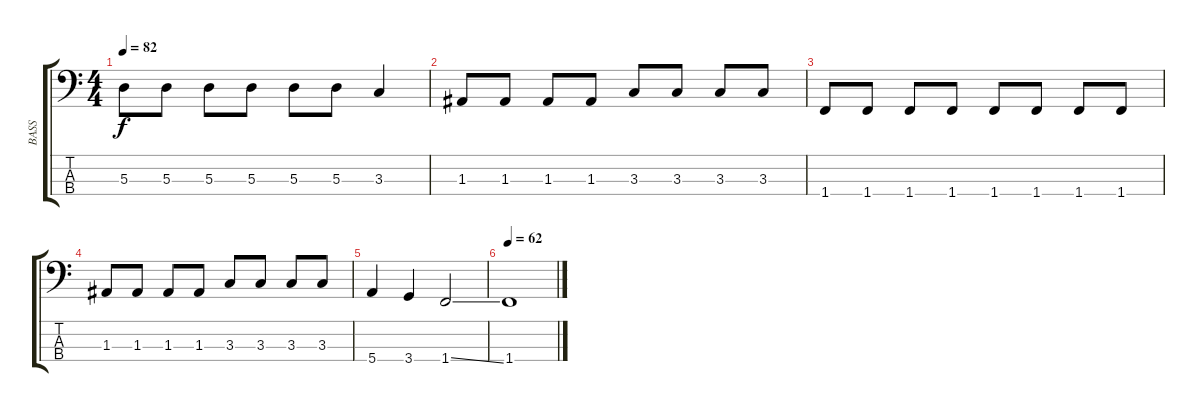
\track ("BASS" "BASS") {instrument electricbassfinger}
\staff {score tabs}
\tuning (G2 D2 A1 E1) {hide}
\ts (4 4)
\tempo 82
\clef f4
\ks c
5.3.8{dy f} 5.3.8 5.3.8 5.3.8 5.3.8 5.3.8 3.3.4 |
1.3.8 1.3.8 1.3.8 1.3.8 3.3.8 3.3.8 3.3.8 3.3.8 |
1.4.8 1.4.8 1.4.8 1.4.8 1.4.8 1.4.8 1.4.8 1.4.8 |
1.3.8 1.3.8 1.3.8 1.3.8 3.3.8 3.3.8 3.3.8 3.3.8 |
5.4.4 3.4.4 1.4{ss}.2 |
\tempo 62
1.4.1
